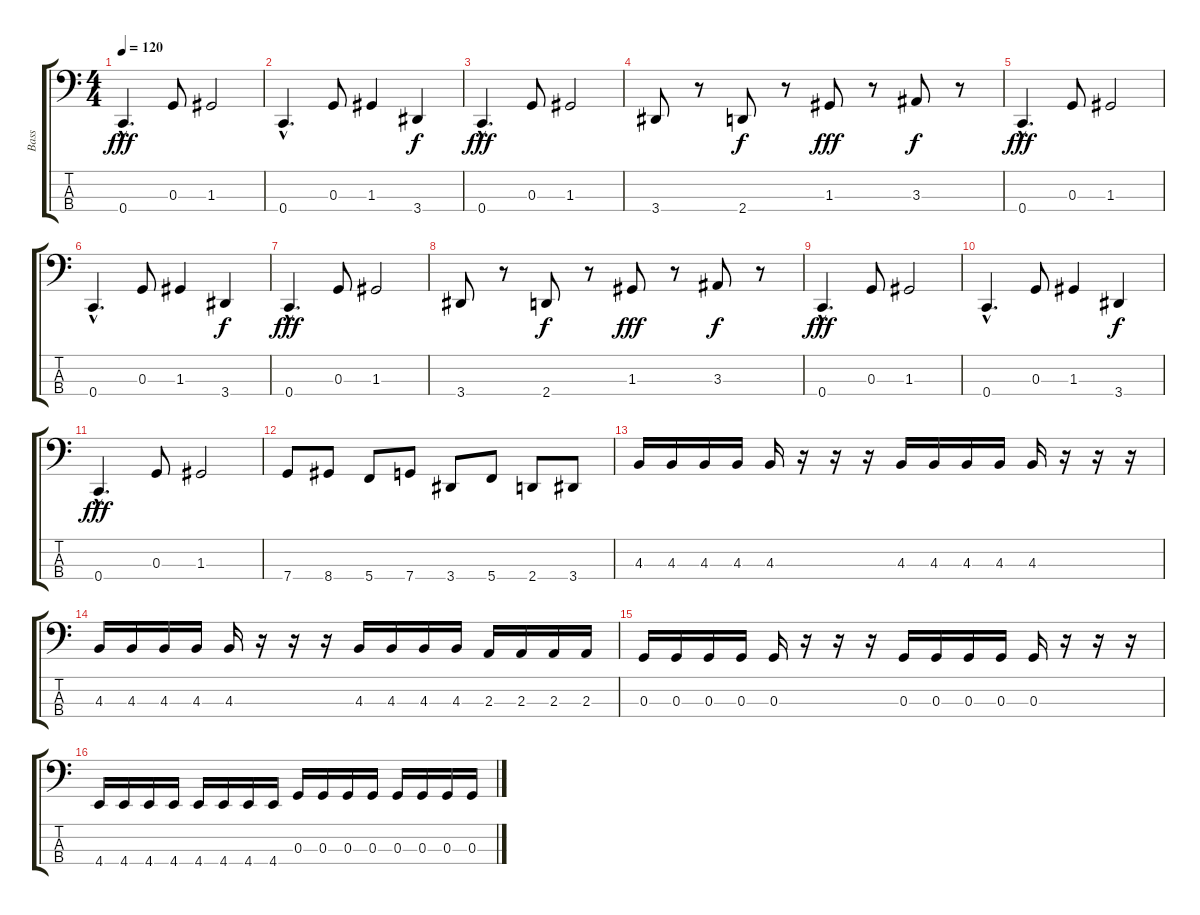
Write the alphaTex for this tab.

\track ("Bass" "Bass") {instrument electricbassfinger}
\staff {score tabs}
\tuning (F2 C2 G1 C1) {hide}
\ts (4 4)
\tempo 120
\clef f4
\ks c
0.4{hac}.4{d dy fff} 0.3.8 1.3.2 |
0.4{hac}.4{d} 0.3.8 1.3.4 3.4.4{dy f} |
0.4{hac}.4{d dy fff} 0.3.8 1.3.2 |
3.4.8 r.8 2.4.8{dy f} r.8 1.3.8{dy fff} r.8 3.3.8{dy f} r.8 |
0.4{hac}.4{d dy fff} 0.3.8 1.3.2 |
0.4{hac}.4{d} 0.3.8 1.3.4 3.4.4{dy f} |
0.4{hac}.4{d dy fff} 0.3.8 1.3.2 |
3.4.8 r.8 2.4.8{dy f} r.8 1.3.8{dy fff} r.8 3.3.8{dy f} r.8 |
0.4{hac}.4{d dy fff} 0.3.8 1.3.2 |
0.4{hac}.4{d} 0.3.8 1.3.4 3.4.4{dy f} |
0.4{hac}.4{d dy fff} 0.3.8 1.3.2 |
7.4.8 8.4.8 5.4.8 7.4.8 3.4.8 5.4.8 2.4.8 3.4.8 |
4.3.16 4.3.16 4.3.16 4.3.16 4.3.16 r.16 r.16 r.16 4.3.16 4.3.16 4.3.16 4.3.16 4.3.16 r.16 r.16 r.16 |
4.3.16 4.3.16 4.3.16 4.3.16 4.3.16 r.16 r.16 r.16 4.3.16 4.3.16 4.3.16 4.3.16 2.3.16 2.3.16 2.3.16 2.3.16 |
0.3.16 0.3.16 0.3.16 0.3.16 0.3.16 r.16 r.16 r.16 0.3.16 0.3.16 0.3.16 0.3.16 0.3.16 r.16 r.16 r.16 |
4.4.16 4.4.16 4.4.16 4.4.16 4.4.16 4.4.16 4.4.16 4.4.16 0.3.16 0.3.16 0.3.16 0.3.16 0.3.16 0.3.16 0.3.16 0.3.16
